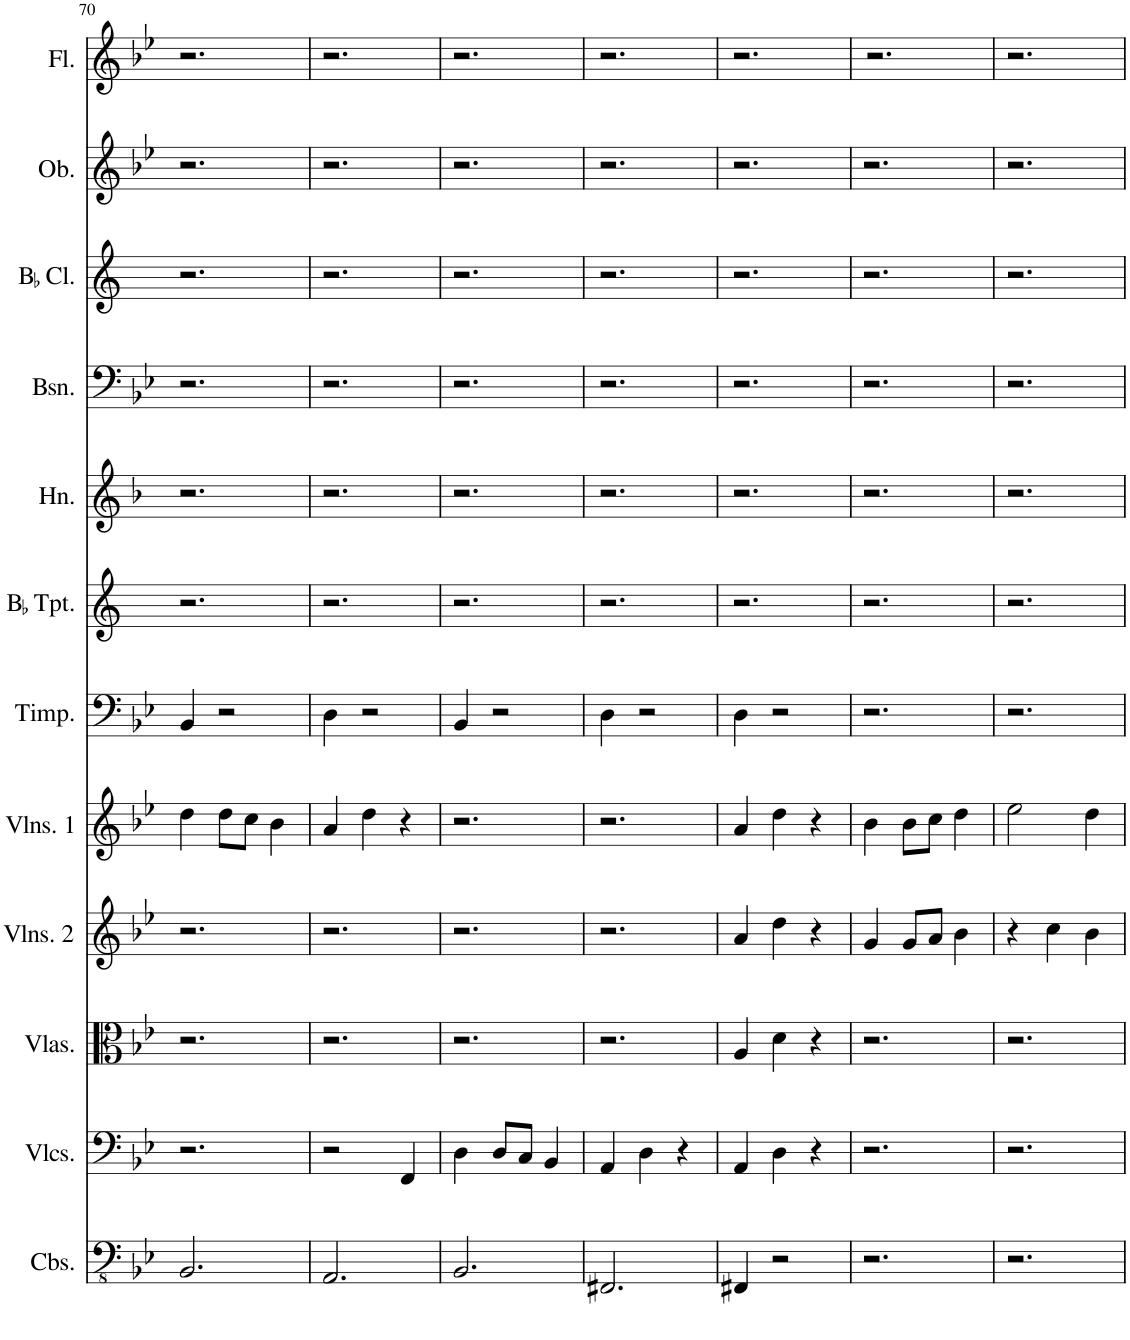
**kern	**kern	**kern	**kern	**kern	**kern	**kern	**kern	**kern	**kern	**kern	**kern
*part12	*part11	*part10	*part9	*part8	*part7	*part6	*part5	*part4	*part3	*part2	*part1
*staff12	*staff11	*staff10	*staff9	*staff8	*staff7	*staff6	*staff5	*staff4	*staff3	*staff2	*staff1
*I"Contrabasses	*I"Violoncellos	*I"Violas	*I"Violins 2	*I"Violins 1	*I"Timpani	*I"BaccidentalFlat Trumpet	*I"Horn	*I"Bassoon	*I"BaccidentalFlat Clarinet	*I"Oboe	*I"Flute
*I'Cbs.	*I'Vlcs.	*I'Vlas.	*I'Vlns. 2	*I'Vlns. 1	*I'Timp.	*I'BaccidentalFlat Tpt.	*I'Hn.	*I'Bsn.	*I'BaccidentalFlat Cl.	*I'Ob.	*I'Fl.
!!LO:PB:g=z
*clefFv4	*clefF4	*clefC3	*clefG2	*clefG2	*clefF4	*clefG2	*clefG2	*clefF4	*clefG2	*clefG2	*clefG2
*	*	*	*	*	*	*Trd1c2	*Trd4c7	*	*Trd1c2	*	*
*k[b-e-]	*k[b-e-]	*k[b-e-]	*k[b-e-]	*k[b-e-]	*k[b-e-]	*k[]	*k[b-]	*k[b-e-]	*k[]	*k[b-e-]	*k[b-e-]
*M3/4	*M3/4	*M3/4	*M3/4	*M3/4	*M3/4	*M3/4	*M3/4	*M3/4	*M3/4	*M3/4	*M3/4
=70	=70	=70	=70	=70	=70	=70	=70	=70	=70	=70	=70
2.BBB-/	2.r	2.r	2.r	4dd\	4BB-/	2.r	2.r	2.r	2.r	2.r	2.r
.	.	.	.	8dd\L	2r	.	.	.	.	.	.
.	.	.	.	8cc\J	.	.	.	.	.	.	.
.	.	.	.	4b-\	.	.	.	.	.	.	.
=71	=71	=71	=71	=71	=71	=71	=71	=71	=71	=71	=71
2.AAA/	2r	2.r	2.r	4a/	4D\	2.r	2.r	2.r	2.r	2.r	2.r
.	.	.	.	4dd\	2r	.	.	.	.	.	.
.	4FF/	.	.	4r	.	.	.	.	.	.	.
=72	=72	=72	=72	=72	=72	=72	=72	=72	=72	=72	=72
2.BBB-/	4D\	2.r	2.r	2.r	4BB-/	2.r	2.r	2.r	2.r	2.r	2.r
.	8D/L	.	.	.	2r	.	.	.	.	.	.
.	8C/J	.	.	.	.	.	.	.	.	.	.
.	4BB-/	.	.	.	.	.	.	.	.	.	.
=73	=73	=73	=73	=73	=73	=73	=73	=73	=73	=73	=73
2.FFF#X/	4AA/	2.r	2.r	2.r	4D\	2.r	2.r	2.r	2.r	2.r	2.r
.	4D\	.	.	.	2r	.	.	.	.	.	.
.	4r	.	.	.	.	.	.	.	.	.	.
=74	=74	=74	=74	=74	=74	=74	=74	=74	=74	=74	=74
4FFF#X/	4AA/	4A/	4a/	4a/	4D\	2.r	2.r	2.r	2.r	2.r	2.r
2r	4D\	4d\	4dd\	4dd\	2r	.	.	.	.	.	.
.	4r	4r	4r	4r	.	.	.	.	.	.	.
=75	=75	=75	=75	=75	=75	=75	=75	=75	=75	=75	=75
2.r	2.r	2.r	4g/	4b-\	2.r	2.r	2.r	2.r	2.r	2.r	2.r
.	.	.	8g/L	8b-\L	.	.	.	.	.	.	.
.	.	.	8a/J	8cc\J	.	.	.	.	.	.	.
.	.	.	4b-\	4dd\	.	.	.	.	.	.	.
=76	=76	=76	=76	=76	=76	=76	=76	=76	=76	=76	=76
2.r	2.r	2.r	4r	2ee-\	2.r	2.r	2.r	2.r	2.r	2.r	2.r
.	.	.	4cc\	.	.	.	.	.	.	.	.
.	.	.	4b-\	4dd\	.	.	.	.	.	.	.
=	=	=	=	=	=	=	=	=	=	=	=
*-	*-	*-	*-	*-	*-	*-	*-	*-	*-	*-	*-
